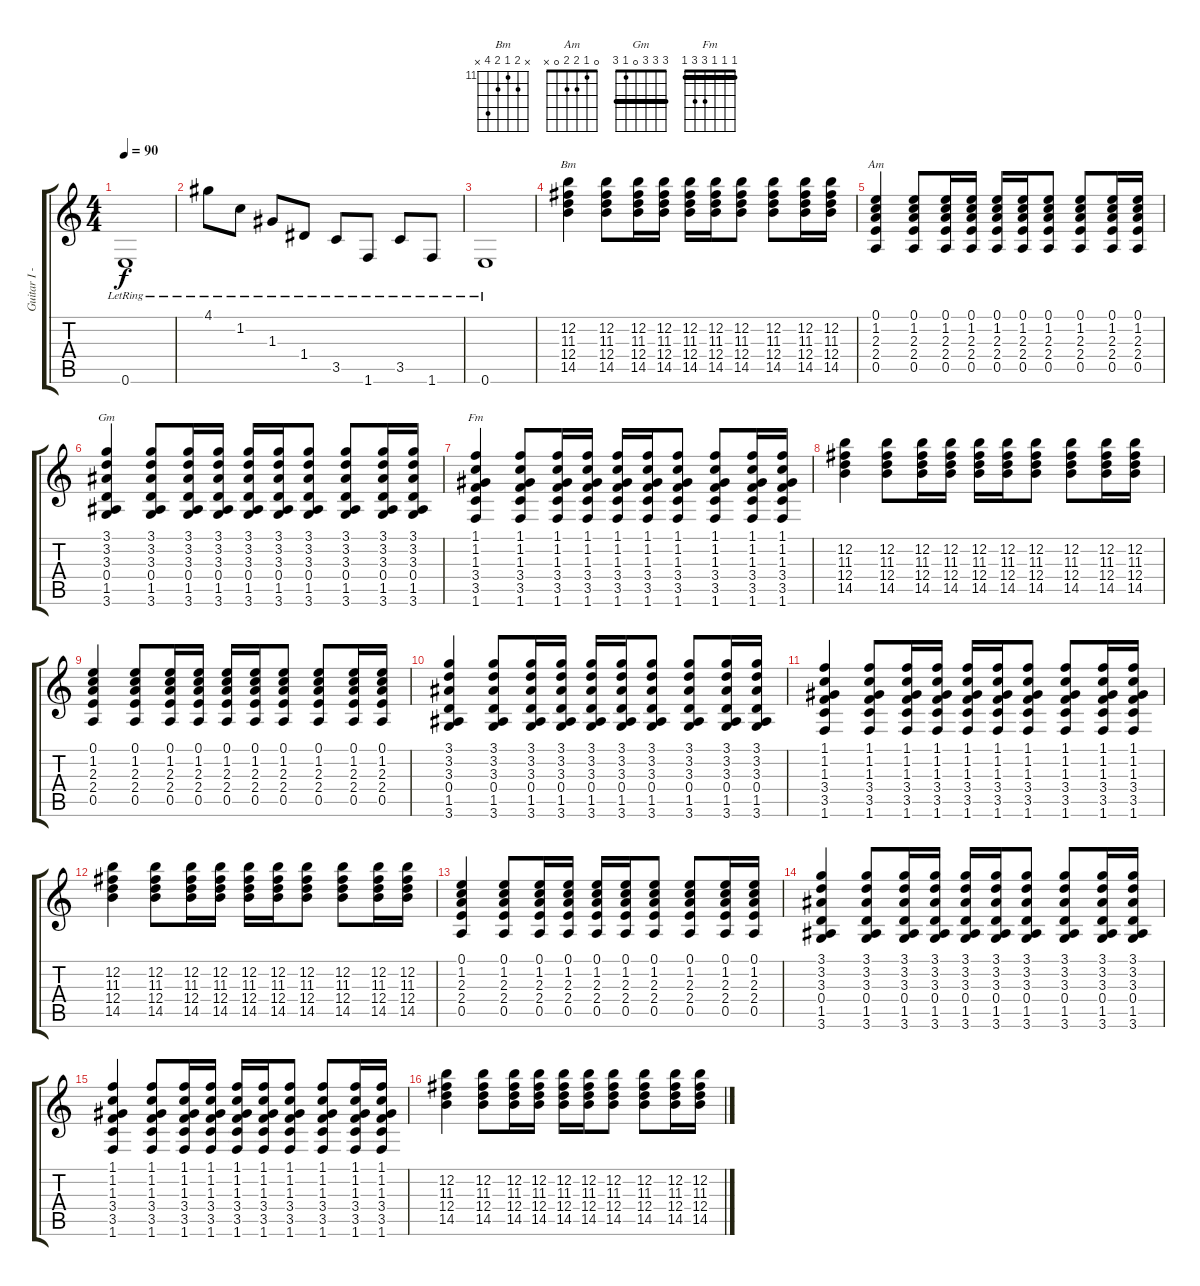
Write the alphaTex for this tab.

\track ("Guitar I - (Clean)" "Guitar I -") {instrument electricguitarclean}
\staff {score tabs}
\tuning (E4 B3 G3 D3 A2 E2) {hide}
\chord ("Bm" x 12 11 12 14 x) {firstfret 11}
\chord ("Am" 0 1 2 2 0 x)
\chord ("Gm" 3 3 3 0 1 3) {barre 3}
\chord ("Fm" 1 1 1 3 3 1) {barre 1}
\ts (4 4)
\tempo 90
\clef g2
\ks c
0.6{lr}.1{dy f} |
4.1{lr}.8 1.2{lr}.8 1.3{lr}.8 1.4{lr}.8 3.5{lr}.8 1.6{lr}.8 3.5{lr}.8 1.6{lr}.8 |
0.6{lr}.1 |
(12.2 11.3 12.4 14.5).4{ch "Bm"} (12.2 11.3 12.4 14.5).8 (12.2 11.3 12.4 14.5).16 (12.2 11.3 12.4 14.5).16 (12.2 11.3 12.4 14.5).16 (12.2 11.3 12.4 14.5).16 (12.2 11.3 12.4 14.5).8 (12.2 11.3 12.4 14.5).8 (12.2 11.3 12.4 14.5).16 (12.2 11.3 12.4 14.5).16 |
(0.1 1.2 2.3 2.4 0.5).4{ch "Am"} (0.1 1.2 2.3 2.4 0.5).8 (0.1 1.2 2.3 2.4 0.5).16 (0.1 1.2 2.3 2.4 0.5).16 (0.1 1.2 2.3 2.4 0.5).16 (0.1 1.2 2.3 2.4 0.5).16 (0.1 1.2 2.3 2.4 0.5).8 (0.1 1.2 2.3 2.4 0.5).8 (0.1 1.2 2.3 2.4 0.5).16 (0.1 1.2 2.3 2.4 0.5).16 |
(3.1 3.2 3.3 0.4 1.5 3.6).4{ch "Gm"} (3.1 3.2 3.3 0.4 1.5 3.6).8 (3.1 3.2 3.3 0.4 1.5 3.6).16 (3.1 3.2 3.3 0.4 1.5 3.6).16 (3.1 3.2 3.3 0.4 1.5 3.6).16 (3.1 3.2 3.3 0.4 1.5 3.6).16 (3.1 3.2 3.3 0.4 1.5 3.6).8 (3.1 3.2 3.3 0.4 1.5 3.6).8 (3.1 3.2 3.3 0.4 1.5 3.6).16 (3.1 3.2 3.3 0.4 1.5 3.6).16 |
(1.1 1.2 1.3 3.4 3.5 1.6).4{ch "Fm"} (1.1 1.2 1.3 3.4 3.5 1.6).8 (1.1 1.2 1.3 3.4 3.5 1.6).16 (1.1 1.2 1.3 3.4 3.5 1.6).16 (1.1 1.2 1.3 3.4 3.5 1.6).16 (1.1 1.2 1.3 3.4 3.5 1.6).16 (1.1 1.2 1.3 3.4 3.5 1.6).8 (1.1 1.2 1.3 3.4 3.5 1.6).8 (1.1 1.2 1.3 3.4 3.5 1.6).16 (1.1 1.2 1.3 3.4 3.5 1.6).16 |
(12.2 11.3 12.4 14.5).4 (12.2 11.3 12.4 14.5).8 (12.2 11.3 12.4 14.5).16 (12.2 11.3 12.4 14.5).16 (12.2 11.3 12.4 14.5).16 (12.2 11.3 12.4 14.5).16 (12.2 11.3 12.4 14.5).8 (12.2 11.3 12.4 14.5).8 (12.2 11.3 12.4 14.5).16 (12.2 11.3 12.4 14.5).16 |
(0.1 1.2 2.3 2.4 0.5).4 (0.1 1.2 2.3 2.4 0.5).8 (0.1 1.2 2.3 2.4 0.5).16 (0.1 1.2 2.3 2.4 0.5).16 (0.1 1.2 2.3 2.4 0.5).16 (0.1 1.2 2.3 2.4 0.5).16 (0.1 1.2 2.3 2.4 0.5).8 (0.1 1.2 2.3 2.4 0.5).8 (0.1 1.2 2.3 2.4 0.5).16 (0.1 1.2 2.3 2.4 0.5).16 |
(3.1 3.2 3.3 0.4 1.5 3.6).4 (3.1 3.2 3.3 0.4 1.5 3.6).8 (3.1 3.2 3.3 0.4 1.5 3.6).16 (3.1 3.2 3.3 0.4 1.5 3.6).16 (3.1 3.2 3.3 0.4 1.5 3.6).16 (3.1 3.2 3.3 0.4 1.5 3.6).16 (3.1 3.2 3.3 0.4 1.5 3.6).8 (3.1 3.2 3.3 0.4 1.5 3.6).8 (3.1 3.2 3.3 0.4 1.5 3.6).16 (3.1 3.2 3.3 0.4 1.5 3.6).16 |
(1.1 1.2 1.3 3.4 3.5 1.6).4 (1.1 1.2 1.3 3.4 3.5 1.6).8 (1.1 1.2 1.3 3.4 3.5 1.6).16 (1.1 1.2 1.3 3.4 3.5 1.6).16 (1.1 1.2 1.3 3.4 3.5 1.6).16 (1.1 1.2 1.3 3.4 3.5 1.6).16 (1.1 1.2 1.3 3.4 3.5 1.6).8 (1.1 1.2 1.3 3.4 3.5 1.6).8 (1.1 1.2 1.3 3.4 3.5 1.6).16 (1.1 1.2 1.3 3.4 3.5 1.6).16 |
(12.2 11.3 12.4 14.5).4 (12.2 11.3 12.4 14.5).8 (12.2 11.3 12.4 14.5).16 (12.2 11.3 12.4 14.5).16 (12.2 11.3 12.4 14.5).16 (12.2 11.3 12.4 14.5).16 (12.2 11.3 12.4 14.5).8 (12.2 11.3 12.4 14.5).8 (12.2 11.3 12.4 14.5).16 (12.2 11.3 12.4 14.5).16 |
(0.1 1.2 2.3 2.4 0.5).4 (0.1 1.2 2.3 2.4 0.5).8 (0.1 1.2 2.3 2.4 0.5).16 (0.1 1.2 2.3 2.4 0.5).16 (0.1 1.2 2.3 2.4 0.5).16 (0.1 1.2 2.3 2.4 0.5).16 (0.1 1.2 2.3 2.4 0.5).8 (0.1 1.2 2.3 2.4 0.5).8 (0.1 1.2 2.3 2.4 0.5).16 (0.1 1.2 2.3 2.4 0.5).16 |
(3.1 3.2 3.3 0.4 1.5 3.6).4 (3.1 3.2 3.3 0.4 1.5 3.6).8 (3.1 3.2 3.3 0.4 1.5 3.6).16 (3.1 3.2 3.3 0.4 1.5 3.6).16 (3.1 3.2 3.3 0.4 1.5 3.6).16 (3.1 3.2 3.3 0.4 1.5 3.6).16 (3.1 3.2 3.3 0.4 1.5 3.6).8 (3.1 3.2 3.3 0.4 1.5 3.6).8 (3.1 3.2 3.3 0.4 1.5 3.6).16 (3.1 3.2 3.3 0.4 1.5 3.6).16 |
(1.1 1.2 1.3 3.4 3.5 1.6).4 (1.1 1.2 1.3 3.4 3.5 1.6).8 (1.1 1.2 1.3 3.4 3.5 1.6).16 (1.1 1.2 1.3 3.4 3.5 1.6).16 (1.1 1.2 1.3 3.4 3.5 1.6).16 (1.1 1.2 1.3 3.4 3.5 1.6).16 (1.1 1.2 1.3 3.4 3.5 1.6).8 (1.1 1.2 1.3 3.4 3.5 1.6).8 (1.1 1.2 1.3 3.4 3.5 1.6).16 (1.1 1.2 1.3 3.4 3.5 1.6).16 |
(12.2 11.3 12.4 14.5).4 (12.2 11.3 12.4 14.5).8 (12.2 11.3 12.4 14.5).16 (12.2 11.3 12.4 14.5).16 (12.2 11.3 12.4 14.5).16 (12.2 11.3 12.4 14.5).16 (12.2 11.3 12.4 14.5).8 (12.2 11.3 12.4 14.5).8 (12.2 11.3 12.4 14.5).16 (12.2 11.3 12.4 14.5).16
